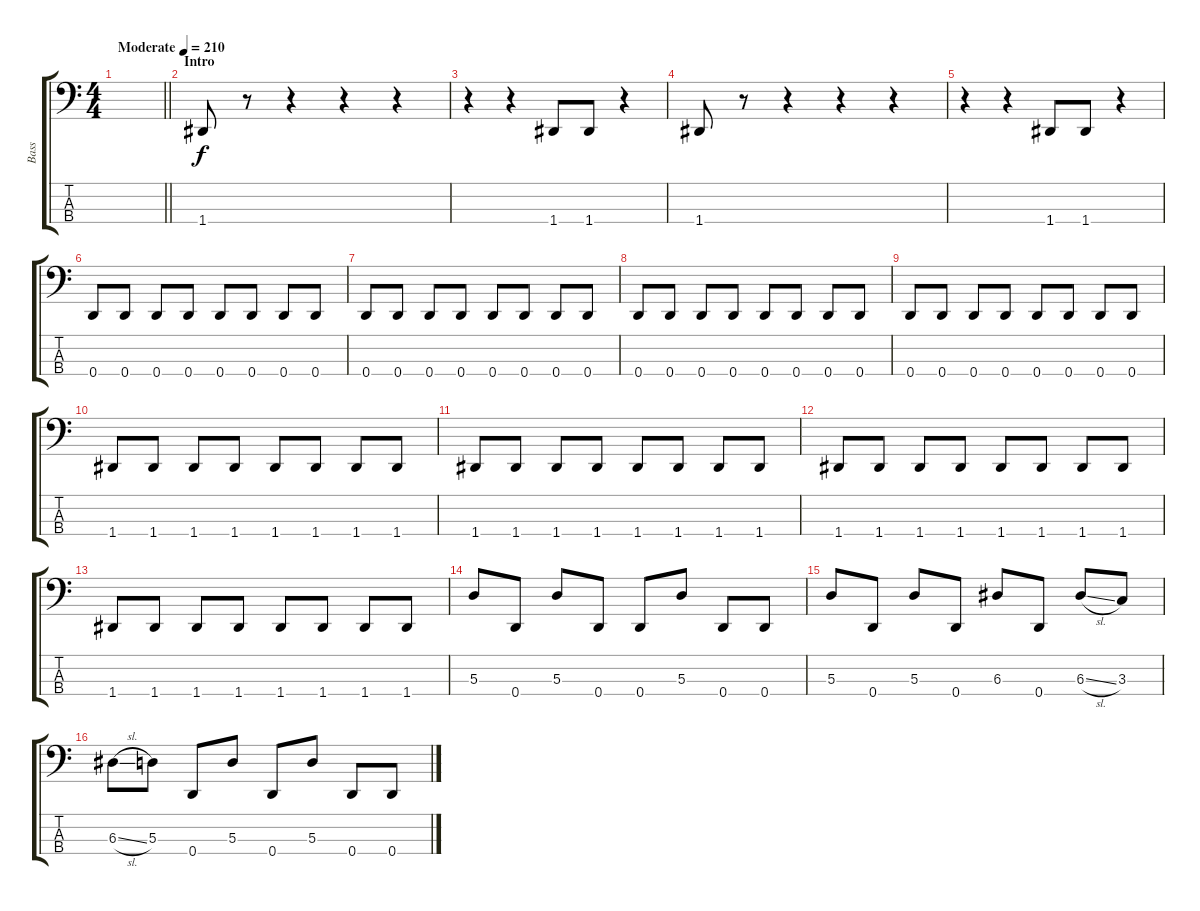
\track ("Bass" "Bass") {instrument electricbasspick}
\staff {score tabs}
\tuning (G2 D2 A1 D1) {hide}
\ts (4 4)
\tempo (210 "Moderate")
\clef f4
\barLineRight lightlight
\ks c
|
\section ("" "Intro")
1.4.8 r.8 r.4 r.4 r.4 |
r.4 r.4 1.4.8 1.4.8 r.4 |
1.4.8 r.8 r.4 r.4 r.4 |
r.4 r.4 1.4.8 1.4.8 r.4 |
0.4.8 0.4.8 0.4.8 0.4.8 0.4.8 0.4.8 0.4.8 0.4.8 |
0.4.8 0.4.8 0.4.8 0.4.8 0.4.8 0.4.8 0.4.8 0.4.8 |
0.4.8 0.4.8 0.4.8 0.4.8 0.4.8 0.4.8 0.4.8 0.4.8 |
0.4.8 0.4.8 0.4.8 0.4.8 0.4.8 0.4.8 0.4.8 0.4.8 |
1.4.8 1.4.8 1.4.8 1.4.8 1.4.8 1.4.8 1.4.8 1.4.8 |
1.4.8 1.4.8 1.4.8 1.4.8 1.4.8 1.4.8 1.4.8 1.4.8 |
1.4.8 1.4.8 1.4.8 1.4.8 1.4.8 1.4.8 1.4.8 1.4.8 |
1.4.8 1.4.8 1.4.8 1.4.8 1.4.8 1.4.8 1.4.8 1.4.8 |
5.3.8 0.4.8 5.3.8 0.4.8 0.4.8 5.3.8 0.4.8 0.4.8 |
5.3.8 0.4.8 5.3.8 0.4.8 6.3.8 0.4.8 6.3{sl}.8 3.3.8 |
6.3{sl}.8 5.3.8 0.4.8 5.3.8 0.4.8 5.3.8 0.4.8 0.4.8
